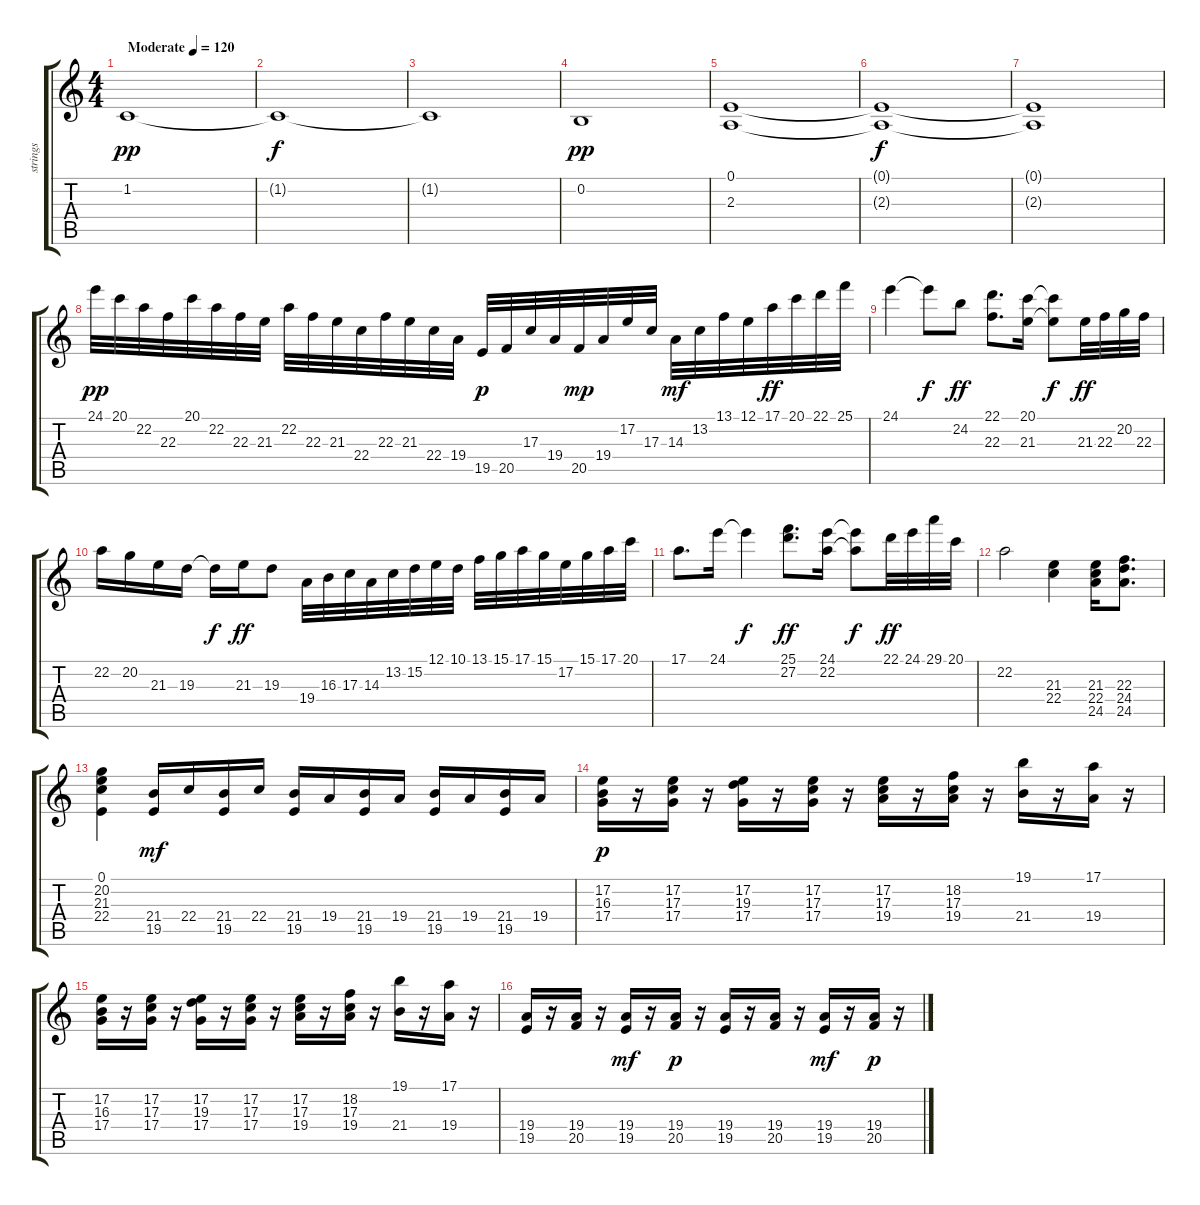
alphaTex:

\track ("strings" "strings") {instrument stringensemble1}
\staff {score tabs}
\tuning (E4 B3 G3 D3 A2 E2) {hide}
\ts (4 4)
\tempo (120 "Moderate")
\clef g2
\ks c
1.2.1{dy pp instrument stringensemble1} |
1.2{t}.1{dy f} |
1.2{t}.1 |
0.2.1{dy pp} |
(0.1 2.3).1 |
(0.1{t} 2.3{t}).1{dy f} |
(0.1{t} 2.3{t}).1 |
24.1.32{dy pp} 20.1.32 22.2.32 22.3.32 20.1.32 22.2.32 22.3.32 21.3.32 22.2.32 22.3.32 21.3.32 22.4.32 22.3.32 21.3.32 22.4.32 19.4.32 19.5.32{dy p} 20.5.32 17.3.32 19.4.32 20.5.32{dy mp} 19.4.32 17.2.32 17.3.32 14.3.32{dy mf} 13.2.32 13.1.32 12.1.32 17.1.32{dy ff} 20.1.32 22.1.32 25.1.32 |
24.1.4 24.1{t}.8{dy f} 24.2.8{dy ff} (22.1 22.3).8{d} (20.1 21.3).16 (20.1{t} 21.3{t}).8{dy f} 21.3.32{dy ff} 22.3.32 20.2.32 22.3.32 |
22.2.16 20.2.16 21.3.16 19.3.16 19.3{t}.16{dy f} 21.3.16{dy ff} 19.3.8 19.4.32 16.3.32 17.3.32 14.3.32 13.2.32 15.2.32 12.1.32 10.1.32 13.1.32 15.1.32 17.1.32 15.1.32 17.2.32 15.1.32 17.1.32 20.1.32 |
17.1.8{d} 24.1.16 24.1{t}.4{dy f} (25.1 27.2).8{d dy ff} (24.1 22.2).16 (24.1{t} 22.2{t}).8{dy f} 22.1.32{dy ff} 24.1.32 29.1.32 20.1.32 |
22.2.2 (21.3 22.4).4 (21.3 22.4 24.5).16 (22.3 24.4 24.5).8{d} |
(0.1 20.2 21.3 22.4).4 (21.4 19.5).16{dy mf} 22.4.16 (21.4 19.5).16 22.4.16 (21.4 19.5).16 19.4.16 (21.4 19.5).16 19.4.16 (21.4 19.5).16 19.4.16 (21.4 19.5).16 19.4.16 |
(17.2 16.3 17.4).16{dy p} r.16 (17.2 17.3 17.4).16 r.16 (17.2 19.3 17.4).16 r.16 (17.2 17.3 17.4).16 r.16 (17.2 17.3 19.4).16 r.16 (18.2 17.3 19.4).16 r.16 (19.1 21.4).16 r.16 (17.1 19.4).16 r.16 |
(17.2 16.3 17.4).16 r.16 (17.2 17.3 17.4).16 r.16 (17.2 19.3 17.4).16 r.16 (17.2 17.3 17.4).16 r.16 (17.2 17.3 19.4).16 r.16 (18.2 17.3 19.4).16 r.16 (19.1 21.4).16 r.16 (17.1 19.4).16 r.16 |
(19.4 19.5).16 r.16 (19.4 20.5).16 r.16 (19.4 19.5).16{dy mf} r.16 (19.4 20.5).16{dy p} r.16 (19.4 19.5).16 r.16 (19.4 20.5).16 r.16 (19.4 19.5).16{dy mf} r.16 (19.4 20.5).16{dy p} r.16
